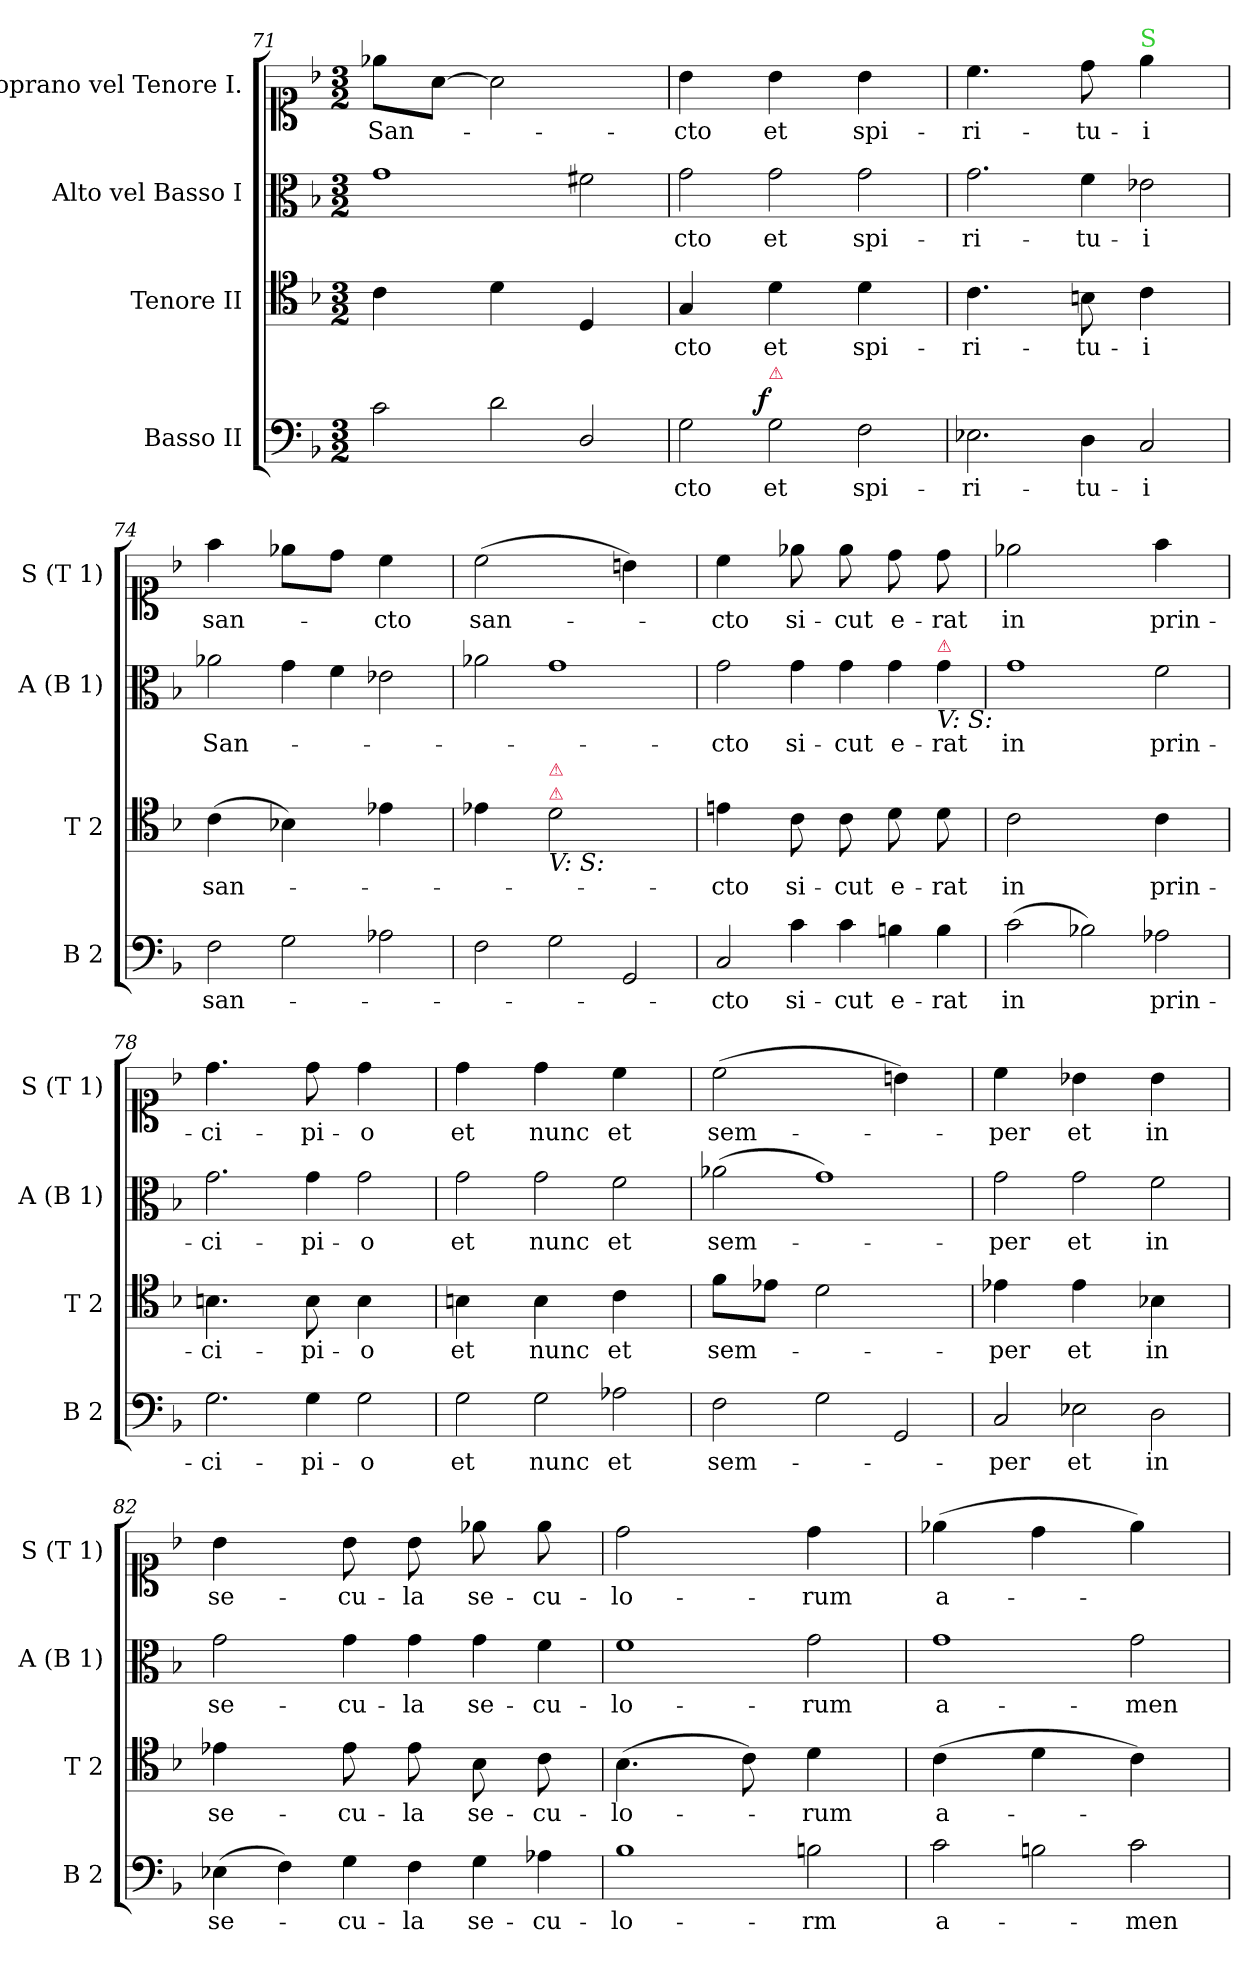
**kern	**text	**dynam	**kern	**text	**kern	**text	**kern	**text
*part4	*part4	*part4	*part3	*part3	*part2	*part2	*part1	*part1
*staff4	*staff4	*staff4	*staff3	*staff3	*staff2	*staff2	*staff1	*staff1
*I"Basso II	*	*	*I"Tenore II	*	*I"Alto vel Basso I	*	*I"Soprano vel Tenore I.	*
*I'B 2	*	*	*I'T 2	*	*I'A (B 1)	*	*I'S (T 1)	*
*clefF4	*	*	*clefC4	*	*clefC3	*	*clefC1	*
*k[b-]	*	*	*k[b-]	*	*k[b-]	*	*k[b-]	*
*F:	*	*	*F:	*	*F:	*	*F:	*
*M3/2	*	*	*M3/2	*	*M3/2	*	*M3/2	*
=71	=71	=71	=71	=71	=71	=71	=71	=71
!	!	!	!LO:N:vis=4	!	!	!	!LO:N:vis=8	!
2c\	.	.	2c\	.	1g	.	4ee-X\L	San-
!	!	!	!	!	!	!	!LO:N:vis=8	!
.	.	.	.	.	.	.	[4a\J	.
!	!	!	!LO:N:vis=4	!	!	!	!LO:N:vis=2	!
2d\	.	.	2d\	.	.	.	1a]	.
!	!	!	!LO:N:vis=4	!	!	!	!	!
2D/	.	.	2D/	.	2f#X\	.	.	.
=72	=72	=72	=72	=72	=72	=72	=72	=72
!	!	!	!LO:N:vis=4	!	!	!	!LO:N:vis=4	!
2G\	-cto	.	2G/	-cto	2g\	-cto	2b-\	-cto
!LO:TX:a:color=crimson:t=⚠	!	!	!	!	!	!	!	!
!	!	!LO:DY:b:rj	!LO:N:vis=4	!	!	!	!LO:N:vis=4	!
2G\	et	f.	2d\	et	2g\	et	2b-\	et
!	!	!	!LO:N:vis=4	!	!	!	!LO:N:vis=4	!
2F\	spi-	.	2d\	spi-	2g\	spi-	2b-\	spi-
=73	=73	=73	=73	=73	=73	=73	=73	=73
!	!	!	!LO:N:vis=4.	!	!	!	!LO:N:vis=4.	!
2.E-X\	-ri-	.	2.c\	-ri-	2.g\	-ri-	2.cc\	-ri-
!	!	!	!LO:N:vis=8	!	!	!	!LO:N:vis=8	!
4D\	-tu-	.	4Bn\	-tu-	4f\	-tu-	4dd\	-tu-
!	!	!	!	!	!	!	!LO:TX:a:color=limegreen:t=S	!
!	!	!	!LO:N:vis=4	!	!	!	!LO:N:vis=4	!
2C/	-i	.	2c\	-i	2e-X\	-i	2ee\	-i
=74	=74	=74	=74	=74	=74	=74	=74	=74
!	!	!	!LO:N:vis=4	!	!	!	!LO:N:vis=4	!
2F\	san-	.	(>2c\	san-	2a-X\	San-	2ff\	san-
!	!	!	!LO:N:vis=4	!	!	!	!LO:N:vis=8	!
2G\	.	.	2B-X\)	.	4g\	.	4ee-X\L	.
!	!	!	!	!	!	!	!LO:N:vis=8	!
.	.	.	.	.	4f\	.	4dd\J	.
!	!	!	!LO:N:vis=4	!	!	!	!LO:N:vis=4	!
2A-X\	.	.	2e-X\	.	2e-X\	.	2cc\	-cto
=75	=75	=75	=75	=75	=75	=75	=75	=75
!	!	!	!LO:N:vis=4	!	!	!	!LO:N:vis=2	!
2F\	.	.	2e-X\	.	2a-X\	.	(>1cc	san-
!	!	!	!LO:TX:a:color=crimson:t=⚠	!	!	!	!	!
!	!	!	!LO:TX:a:color=crimson:t=⚠	!	!	!	!	!
!	!	!	!LO:TX:b:i:t=V&colon; S&colon;	!	!	!	!	!
!	!	!	!LO:N:vis=2	!	!	!	!	!
2G\	.	.	1d	.	1g	.	.	.
!	!	!	!	!	!	!	!LO:N:vis=4	!
2GG/	.	.	.	.	.	.	2bn\)	.
=76	=76	=76	=76	=76	=76	=76	=76	=76
!	!	!	!LO:N:vis=4	!	!	!	!LO:N:vis=4	!
2C/	-cto	.	2en\	-cto	2g\	-cto	2cc\	-cto
!	!	!	!LO:N:vis=8	!	!	!	!LO:N:vis=8	!
4c\	si-	.	4c\	si-	4g\	si-	4ee-X\	si-
!	!	!	!LO:N:vis=8	!	!	!	!LO:N:vis=8	!
4c\	-cut	.	4c\	-cut	4g\	-cut	4ee-\	-cut
!	!	!	!LO:N:vis=8	!	!	!	!LO:N:vis=8	!
4Bn\	e-	.	4d\	e-	4g\	e-	4dd\	e-
!	!	!	!	!	!LO:TX:a:color=crimson:t=⚠	!	!	!
!	!	!	!	!	!LO:TX:b:i:t=V&colon; S&colon;	!	!	!
!	!	!	!LO:N:vis=8	!	!	!	!LO:N:vis=8	!
4B\	-rat	.	4d\	-rat	4g\	-rat	4dd\	-rat
=77	=77	=77	=77	=77	=77	=77	=77	=77
!	!	!	!LO:N:vis=2	!	!	!	!LO:N:vis=2	!
(>2c\	in	.	1c	in	1g	in	1ee-X	in
2B-X\)	.	.	.	.	.	.	.	.
!	!	!	!LO:N:vis=4	!	!	!	!LO:N:vis=4	!
2A-X\	prin-	.	2c\	prin-	2f\	prin-	2ff\	prin-
=78	=78	=78	=78	=78	=78	=78	=78	=78
!	!	!	!LO:N:vis=4.	!	!	!	!LO:N:vis=4.	!
2.G\	-ci-	.	2.Bn\	-ci-	2.g\	-ci-	2.dd\	-ci-
!	!	!	!LO:N:vis=8	!	!	!	!LO:N:vis=8	!
4G\	-pi-	.	4B\	-pi-	4g\	-pi-	4dd\	-pi-
!	!	!	!LO:N:vis=4	!	!	!	!LO:N:vis=4	!
2G\	-o	.	2B\	-o	2g\	-o	2dd\	-o
=79	=79	=79	=79	=79	=79	=79	=79	=79
!	!	!	!LO:N:vis=4	!	!	!	!LO:N:vis=4	!
2G\	et	.	2Bn\	et	2g\	et	2dd\	et
!	!	!	!LO:N:vis=4	!	!	!	!LO:N:vis=4	!
2G\	nunc	.	2B\	nunc	2g\	nunc	2dd\	nunc
!	!	!	!LO:N:vis=4	!	!	!	!LO:N:vis=4	!
2A-X\	et	.	2c\	et	2f\	et	2cc\	et
=80	=80	=80	=80	=80	=80	=80	=80	=80
!	!	!	!LO:N:vis=8	!	!	!	!LO:N:vis=2	!
2F\	sem-	.	4f\L	sem-	(>2a-X\	sem-	(>1cc	sem-
!	!	!	!LO:N:vis=8	!	!	!	!	!
.	.	.	4e-X\J	.	.	.	.	.
!	!	!	!LO:N:vis=2	!	!	!	!	!
2G\	.	.	1d	.	1g)	.	.	.
!	!	!	!	!	!	!	!LO:N:vis=4	!
2GG/	.	.	.	.	.	.	2bn\)	.
=81	=81	=81	=81	=81	=81	=81	=81	=81
!	!	!	!LO:N:vis=4	!	!	!	!LO:N:vis=4	!
2C/	-per	.	2e-X\	per	2g\	-per	2cc\	-per
!	!	!	!LO:N:vis=4	!	!	!	!LO:N:vis=4	!
2E-X\	et	.	2e-\	et	2g\	et	2b-X\	et
!	!	!	!LO:N:vis=4	!	!	!	!LO:N:vis=4	!
2D\	in	.	2B-X\	in	2f\	in	2b-\	in
=82	=82	=82	=82	=82	=82	=82	=82	=82
!	!	!	!LO:N:vis=4	!	!	!	!LO:N:vis=4	!
(>4E-X\	se-	.	2e-X\	se-	2g\	se-	2b-\	se-
4F\)	.	.	.	.	.	.	.	.
!	!	!	!LO:N:vis=8	!	!	!	!LO:N:vis=8	!
4G\	-cu-	.	4e-\	-cu-	4g\	-cu-	4b-\	-cu-
!	!	!	!LO:N:vis=8	!	!	!	!LO:N:vis=8	!
4F\	-la	.	4e-\	-la	4g\	-la	4b-\	-la
!	!	!	!LO:N:vis=8	!	!	!	!LO:N:vis=8	!
4G\	se-	.	4B-\	se-	4g\	se-	4ee-X\	se-
!	!	!	!LO:N:vis=8	!	!	!	!LO:N:vis=8	!
4A-X\	-cu-	.	4c\	-cu-	4f\	-cu-	4ee-\	-cu-
=83	=83	=83	=83	=83	=83	=83	=83	=83
!	!	!	!LO:N:vis=4.	!	!	!	!LO:N:vis=2	!
1B-	-lo-	.	(>2.B-\	-lo-	1f	-lo-	1dd	-lo-
!	!	!	!LO:N:vis=8	!	!	!	!	!
.	.	.	4c\)	.	.	.	.	.
!	!	!	!LO:N:vis=4	!	!	!	!LO:N:vis=4	!
2Bn\	-rm	.	2d\	-rum	2g\	-rum	2dd\	-rum
=84	=84	=84	=84	=84	=84	=84	=84	=84
!	!	!	!LO:N:vis=4	!	!	!	!LO:N:vis=4	!
2c\	a-	.	(>2c\	a-	1g	a-	(>2ee-X\	a-
!	!	!	!LO:N:vis=4	!	!	!	!LO:N:vis=4	!
2Bn\	.	.	2d\	.	.	.	2dd\	.
!	!	!	!LO:N:vis=4	!	!	!	!LO:N:vis=4	!
2c\	-men	.	2c\)	.	2g\	-men	2ee-\)	.
=	=	=	=	=	=	=	=	=
*-	*-	*-	*-	*-	*-	*-	*-	*-
